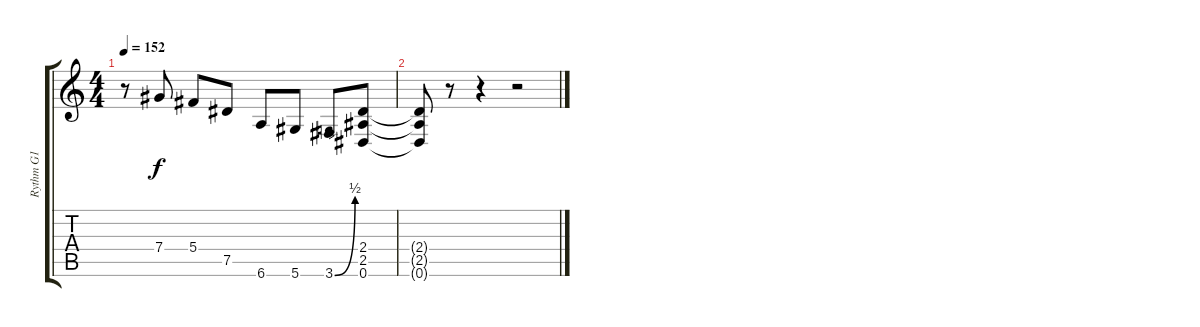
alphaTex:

\track ("Rythm G1" "Rythm G1") {instrument overdrivenguitar}
\staff {score tabs}
\tuning (Eb4 Bb3 Gb3 Db3 Ab2 Eb2) {hide}
\ts (4 4)
\tempo 152
\clef g2
\ks c
r.8{dy f} 7.4.8 5.4.8 7.5.8 6.6.8 5.6.8 3.6{be (bend 0 0 60 2)}.8 (2.4 2.5 0.6).8 |
(2.4{t} 2.5{t} 0.6{t}).8 r.8 r.4 r.2
